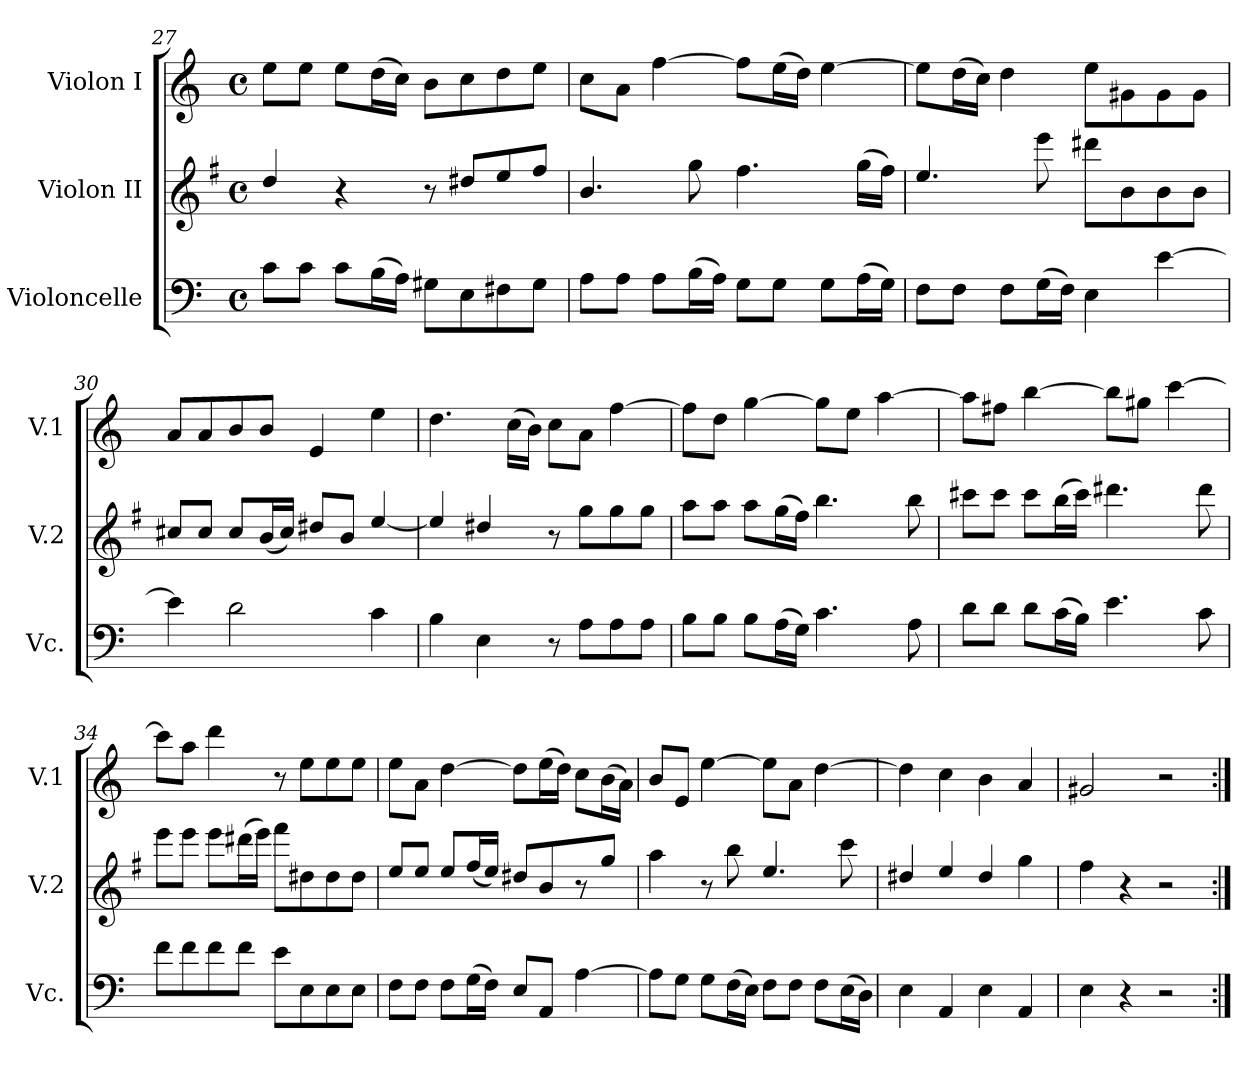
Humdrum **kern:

**kern	**kern	**kern
*part3	*part2	*part1
*staff3	*staff2	*staff1
*I"Violoncelle	*I"Violon II	*I"Violon I
*I'Vc.	*I'V.2	*I'V.1
!!LO:LB:g=z
*clefF4	*clefG2	*clefG2
*	*ITrd4c7	*
*k[]	*k[]	*k[]
*C:	*C:	*C:
*M4/4	*M4/4	*M4/4
*met(c)	*met(c)	*met(c)
=27	=27	=27
8c\L	4g/	8ee\L
8c\J	.	8ee\J
8c\L	4r	8ee\L
(16B\L	.	(16dd\L
16A\JJ)	.	16cc\JJ)
8G#X\L	8r	8b\L
8E\	8g#X/L	8cc\
8F#X\	8a/	8dd\
8G#\J	8b/J	8ee\J
=28	=28	=28
8A\L	4.e/	8cc\L
8A\J	.	8a\J
8A\L	.	[4ff\
(16B\L	8cc\	.
16A\JJ)	.	.
8G\L	4.b\	8ff\L]
8G\J	.	(16ee\L
.	.	16dd\JJ)
8G\L	.	[4ee\
(16A\L	(16cc\LL	.
16G\JJ)	16b\JJ)	.
!!LO:PB:g=z
=29	=29	=29
8F\L	4.a/	8ee\L]
8F\J	.	(16dd\L
.	.	16cc\JJ)
8F\L	.	4dd\
(16G\L	8aa\	.
16F\JJ)	.	.
4E\	8gg#X\L	8ee\L
.	8e\	8g#X\
[4e\	8e\	8g#\
.	8e\J	8g#\J
=30	=30	=30
4e\]	8f#X/L	8a/L
.	8f#/J	8a/
2d\	8f#/L	8b/
.	(16e/L	8b/J
.	16f#/JJ)	.
.	8g#X/L	4e/
.	8e/J	.
4c\	[4a/	4ee\
=31	=31	=31
4B\	4a/]	4.dd\
4E\	4g#X/	.
.	.	(16cc\LL
.	.	16b\JJ)
8r	8r	8cc\L
8A\L	8cc\L	8a\J
8A\	8cc\	[4ff\
8A\J	8cc\J	.
=32	=32	=32
8B\L	8dd\L	8ff\L]
8B\J	8dd\J	8dd\J
8B\L	8dd\L	[4gg\
(16A\L	(16cc\L	.
16G\JJ)	16b\JJ)	.
4.c\	4.ee\	8gg\L]
.	.	8ee\J
.	.	[4aa\
8A\	8ee\	.
=33	=33	=33
8d\L	8ff#X\L	8aa\L]
8d\J	8ff#\J	8ff#X\J
8d\L	8ff#\L	[4bb\
(16c\L	(16ee\L	.
16B\JJ)	16ff#\JJ)	.
4.e\	4.gg#X\	8bb\L]
.	.	8gg#X\J
.	.	[4ccc\
8c\	8gg#\	.
=34	=34	=34
8f\L	8aa\L	8ccc\L]
8f\	8aa\J	8aa\J
8f\	8aa\L	4ddd\
8f\J	(16gg#X\L	.
.	16aa\JJ)	.
8e\L	8bb\L	8r
8E\	8g#X\	8ee\L
8E\	8g#\	8ee\
8E\J	8g#\J	8ee\J
=35	=35	=35
8F\L	8a/L	8ee\L
8F\J	8a/J	8a\J
8F\L	8a/L	[4dd\
(16G\L	(16b/L	.
16F\JJ)	16a/JJ)	.
8E/L	8g#X/L	8dd\L]
8AA/J	8e/	(16ee\L
.	.	16dd\JJ)
[4A\	8r	8cc\L
.	8cc/J	(16b\L
.	.	16a\JJ)
=36	=36	=36
8A\L]	4dd\	8b/L
8G\J	.	8e/J
8G\L	8r	[4ee\
(16F\L	8ee\	.
16E\JJ)	.	.
8F\L	4.a/	8ee\L]
8F\J	.	8a\J
8F\L	.	[4dd\
(16E\L	8ff\	.
16D\JJ)	.	.
!!LO:LB:g=z
=37	=37	=37
4E\	4g#X/	4dd\]
4AA/	4a/	4cc\
4E\	4g#/	4b\
4AA/	4cc\	4a/
=38	=38	=38
4E\	4b\	2g#X/
4r	4r	.
2r	2r	2r
=:|!	=:|!	=:|!
*-	*-	*-
